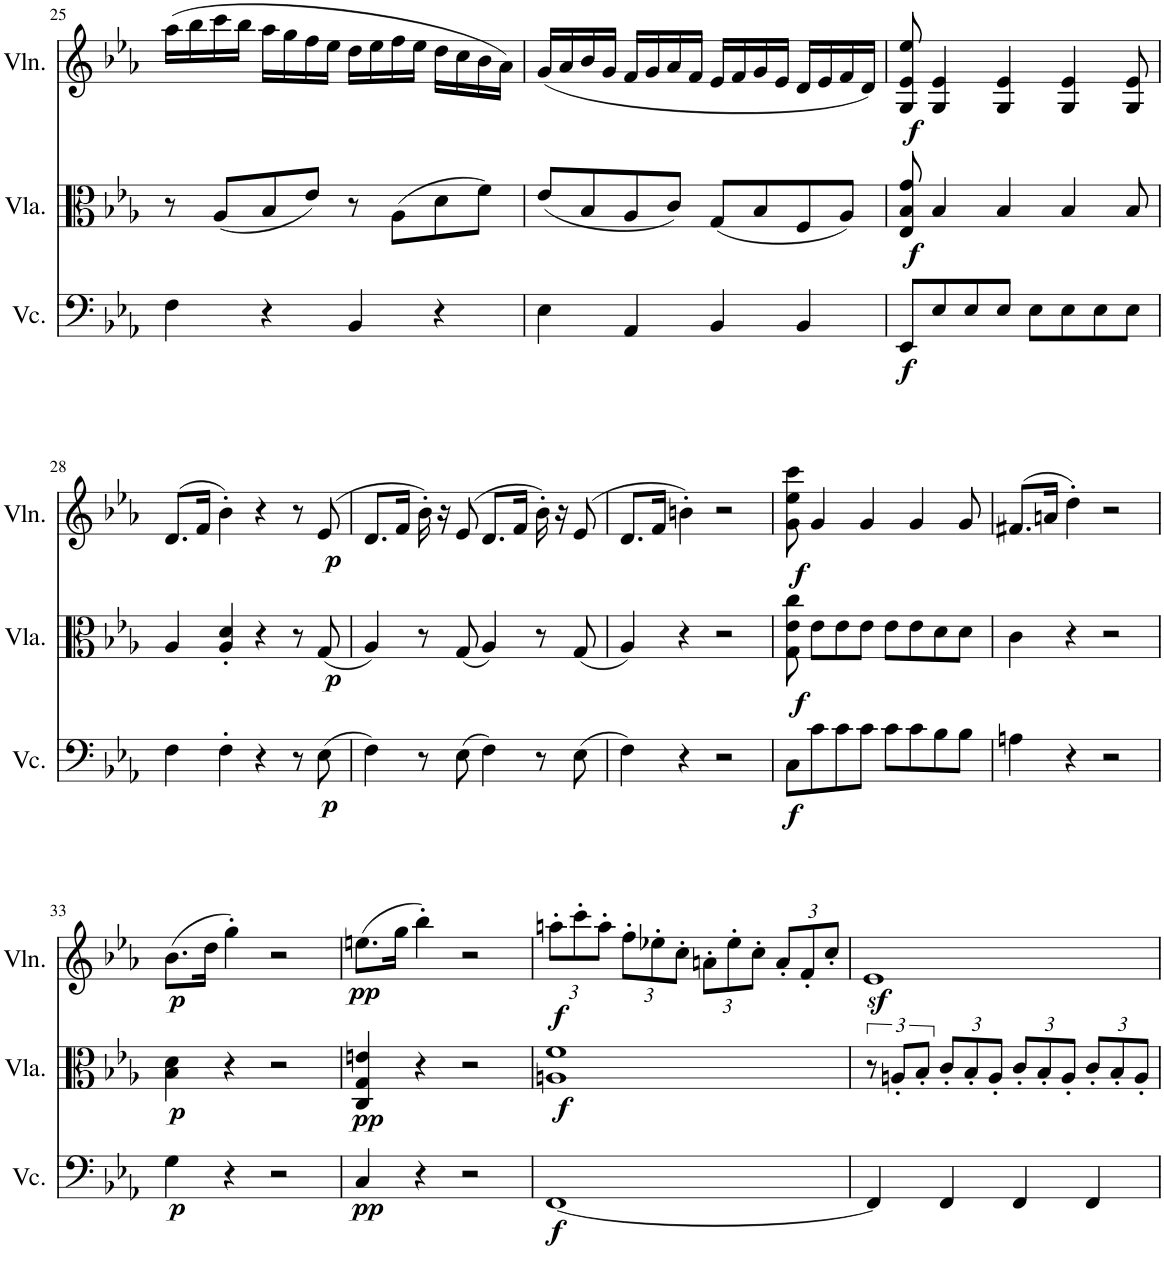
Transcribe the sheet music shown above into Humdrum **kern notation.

**kern	**dynam	**kern	**dynam	**kern	**dynam
*part3	*part3	*part2	*part2	*part1	*part1
*staff3	*staff3	*staff2	*staff2	*staff1	*staff1
*I"Violoncello	*	*I"Viola	*	*I"Violin	*
*I'Vc.	*	*I'Vla.	*	*I'Vln.	*
!!LO:PB:g=z
*clefF4	*	*clefC3	*	*clefG2	*
*k[b-e-a-]	*	*k[b-e-a-]	*	*k[b-e-a-]	*
*M4/4	*	*M4/4	*	*M4/4	*
*met(c)	*	*met(c)	*	*met(c)	*
=25	=25	=25	=25	=25	=25
4F\	.	8r	.	(16aa-\LL	.
.	.	.	.	16bb-\	.
.	.	(8A-/L	.	16ccc\	.
.	.	.	.	16bb-\JJ	.
4r	.	8B-/	.	16aa-\LL	.
.	.	.	.	16gg\	.
.	.	8e-/J)	.	16ff\	.
.	.	.	.	16ee-\JJ	.
4BB-/	.	8r	.	16dd\LL	.
.	.	.	.	16ee-\	.
.	.	(8A-\L	.	16ff\	.
.	.	.	.	16ee-\JJ	.
4r	.	8d\	.	16dd\LL	.
.	.	.	.	16cc\	.
.	.	8f\J)	.	16b-\	.
.	.	.	.	16a-\JJ)	.
=26	=26	=26	=26	=26	=26
4E-\	.	(8e-/L	.	(16g/LL	.
.	.	.	.	16a-/	.
.	.	8B-/	.	16b-/	.
.	.	.	.	16g/JJ	.
4AA-/	.	8A-/	.	16f/LL	.
.	.	.	.	16g/	.
.	.	8c/J)	.	16a-/	.
.	.	.	.	16f/JJ	.
4BB-/	.	(8G/L	.	16e-/LL	.
.	.	.	.	16f/	.
.	.	8B-/	.	16g/	.
.	.	.	.	16e-/JJ	.
4BB-/	.	8F/	.	16d/LL	.
.	.	.	.	16e-/	.
.	.	8A-/J)	.	16f/	.
.	.	.	.	16d/JJ)	.
=27	=27	=27	=27	=27	=27
!	!LO:DY:b	!	!LO:DY:b	!	!LO:DY:b
8EE-/L	f	8E-/ 8B-/ 8g/	f	8G/ 8e-/ 8ee-/	f
8E-/	.	4B-/	.	4G/ 4e-/	.
8E-/	.	.	.	.	.
8E-/J	.	4B-/	.	4G/ 4e-/	.
8E-\L	.	.	.	.	.
8E-\	.	4B-/	.	4G/ 4e-/	.
8E-\	.	.	.	.	.
8E-\J	.	8B-/	.	8G/ 8e-/	.
!!LO:LB:g=z
=28	=28	=28	=28	=28	=28
4F\	.	4A-/	.	(8.d/L	.
.	.	.	.	16f/Jk	.
4F'\	.	4A-/' 4d/'	.	4b-'\)	.
4r	.	4r	.	4r	.
8r	.	8r	.	8r	.
!	!LO:DY:b	!	!LO:DY:b	!	!LO:DY:b
(8E-\	p	(8G/	p	(8e-/	p
=29	=29	=29	=29	=29	=29
4F\)	.	4A-/)	.	8.d/L	.
.	.	.	.	16f/Jk	.
8r	.	8r	.	16b-'\)	.
.	.	.	.	16r	.
(8E-\	.	(8G/	.	(8e-/	.
4F\)	.	4A-/)	.	8.d/L	.
.	.	.	.	16f/Jk	.
8r	.	8r	.	16b-'\)	.
.	.	.	.	16r	.
(8E-\	.	(8G/	.	(8e-/	.
=30	=30	=30	=30	=30	=30
4F\)	.	4A-/)	.	8.d/L	.
.	.	.	.	16f/Jk	.
4r	.	4r	.	4bn'\)	.
2r	.	2r	.	2r	.
=31	=31	=31	=31	=31	=31
!	!LO:DY:b	!	!LO:DY:b	!	!LO:DY:b
8C\L	f	8G\ 8e-\ 8cc\	f	8g\ 8ee-\ 8ccc\	f
8c\	.	8e-\L	.	4g/	.
8c\	.	8e-\	.	.	.
8c\J	.	8e-\J	.	4g/	.
8c\L	.	8e-\L	.	.	.
8c\	.	8e-\	.	4g/	.
8B-\	.	8d\	.	.	.
8B-\J	.	8d\J	.	8g/	.
=32	=32	=32	=32	=32	=32
4An\	.	4c\	.	(8.f#X/L	.
.	.	.	.	16an/Jk	.
4r	.	4r	.	4dd'\)	.
2r	.	2r	.	2r	.
!!LO:LB:g=z
=33	=33	=33	=33	=33	=33
!	!LO:DY:b	!	!LO:DY:b	!	!LO:DY:b
4G\	p	4B-\ 4d\	p	(8.b-\L	p
.	.	.	.	16dd\Jk	.
4r	.	4r	.	4gg'\)	.
2r	.	2r	.	2r	.
=34	=34	=34	=34	=34	=34
!	!LO:DY:b	!	!LO:DY:b	!	!LO:DY:b
4C/	pp	4C/ 4G/ 4en/	pp	(8.een\L	pp
.	.	.	.	16gg\Jk	.
4r	.	4r	.	4bb-'\)	.
2r	.	2r	.	2r	.
=35	=35	=35	=35	=35	=35
*	*	*	*	*Xbrackettup	*
!	!LO:DY:b	!	!LO:DY:b	!	!LO:DY:b
[1FF	f	1An 1f	f	12aan'\L	f
.	.	.	.	12ccc'\	.
.	.	.	.	12aa'\J	.
.	.	.	.	12ff'\L	.
.	.	.	.	12ee-X'\	.
.	.	.	.	12cc'\J	.
.	.	.	.	12an'\L	.
.	.	.	.	12ee-'\	.
.	.	.	.	12cc'\J	.
.	.	.	.	12a'/L	.
.	.	.	.	12f'/	.
.	.	.	.	12cc'/J	.
=36	=36	=36	=36	=36	=36
4FF/]	.	12r	.	1e-z<	.
.	.	12An'/L	.	.	.
.	.	12B-'/J	.	.	.
*	*	*Xbrackettup	*	*	*
4FF/	.	12c'/L	.	.	.
.	.	12B-'/	.	.	.
.	.	12A'/J	.	.	.
4FF/	.	12c'/L	.	.	.
.	.	12B-'/	.	.	.
.	.	12A'/J	.	.	.
4FF/	.	12c'/L	.	.	.
.	.	12B-'/	.	.	.
.	.	12A'/J	.	.	.
=	=	=	=	=	=
*-	*-	*-	*-	*-	*-
